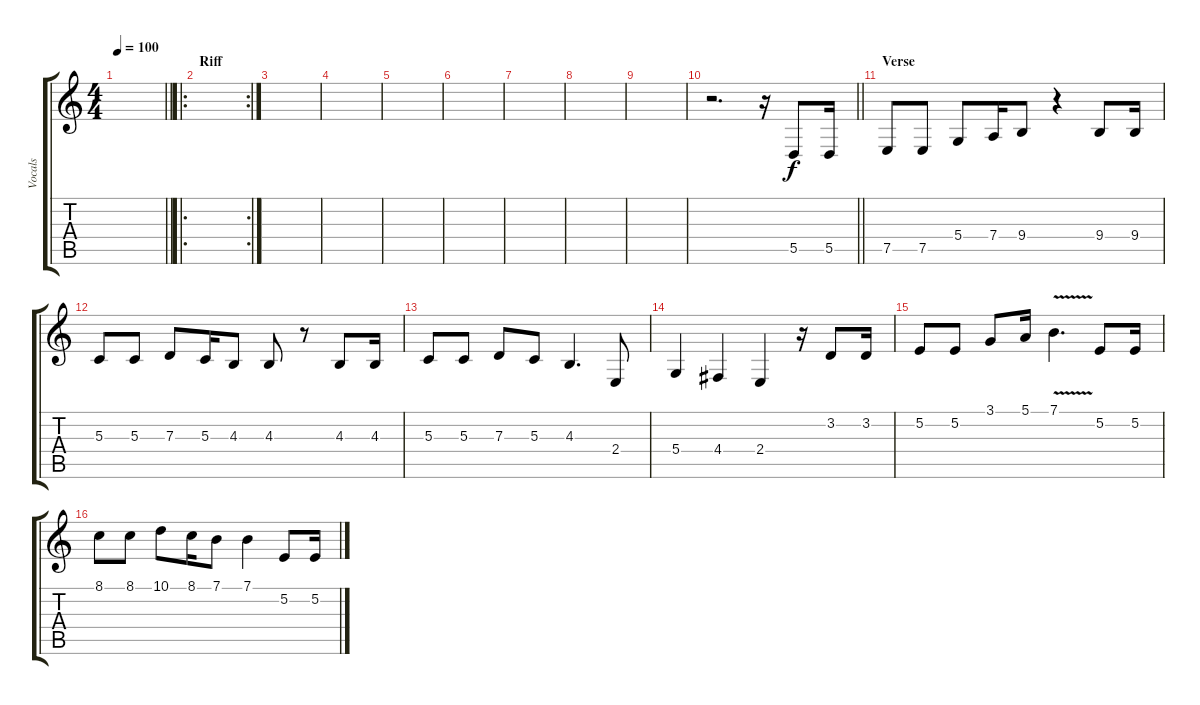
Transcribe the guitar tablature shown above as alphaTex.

\track ("Vocals" "Vocals") {instrument lead1square}
\staff {score tabs}
\tuning (E4 B3 G3 D3 A2 E2) {hide}
\ts (4 4)
\tempo 100
\clef g2
\barLineRight lightlight
\ks c
|
\ro
\rc 2
\section ("" "Riff")
|
|
|
|
|
|
|
|
\barLineRight lightlight
r.2{d} r.16 5.5.8 5.5.16 |
\section ("" "Verse")
7.5.8 7.5.8 5.4.8 7.4.16 9.4.8 r.4 9.4.8 9.4.16 |
5.3.8 5.3.8 7.3.8 5.3.16 4.3.8 4.3.8 r.8 4.3.8 4.3.16 |
5.3.8 5.3.8 7.3.8 5.3.8 4.3.4{d} 2.4.8 |
5.4.4 4.4.4 2.4.4 r.16 3.2.8 3.2.16 |
5.2.8 5.2.8 3.1.8 5.1.16 7.1{v}.4{d} 5.2.8 5.2.16 |
8.1.8 8.1.8 10.1.8 8.1.16 7.1.8 7.1.4 5.2.8 5.2.16
